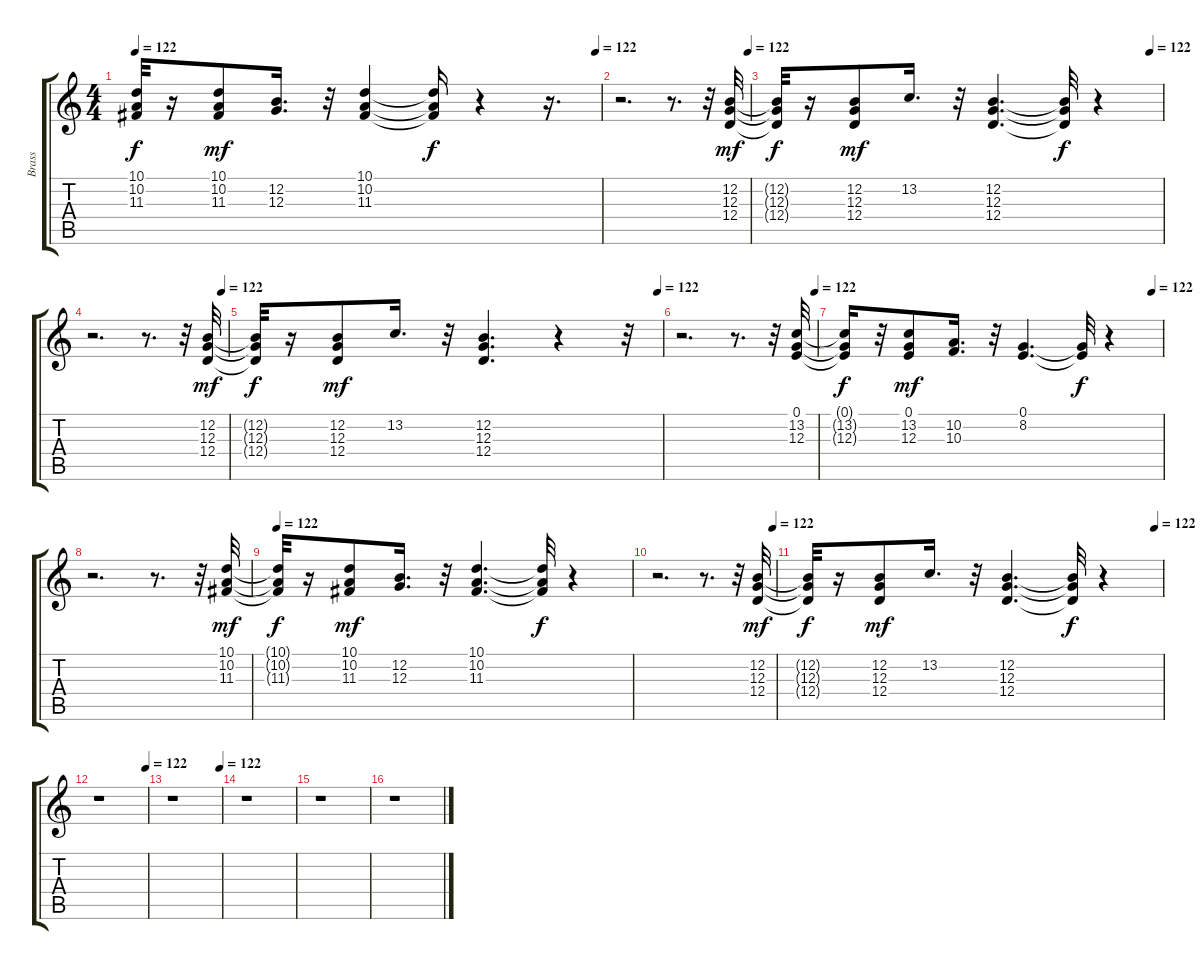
\track ("Brass" "Brass") {instrument brasssection}
\staff {score tabs}
\tuning (E4 B3 G3 D3 A2 E2) {hide}
\ts (4 4)
\tempo 122
\tempo (122 0.9895833333333334)
\clef g2
\ks c
(10.1{t} 10.2{t} 11.3{t}).32{dy f} r.16 (10.1 10.2 11.3).8{dy mf} (12.2 12.3).16{d} r.32 (10.1 10.2 11.3).4 (10.1{t} 10.2{t} 11.3{t}).16{dy f} r.4 r.16{d} |
\tempo (122 0.9895833333333334)
r.2{d} r.8{d} r.32 (12.2 12.3 12.4).32{dy mf} |
\tempo (122 0.96875)
(12.2{t} 12.3{t} 12.4{t}).32{dy f} r.16 (12.2 12.3 12.4).8{dy mf} 13.2.16{d} r.32 (12.2 12.3 12.4).4{d} (12.2{t} 12.3{t} 12.4{t}).32{dy f} r.4 |
\tempo (122 0.9583333333333334)
r.2{d} r.8{d} r.32 (12.2 12.3 12.4).32{dy mf} |
\tempo (122 0.9895833333333334)
(12.2{t} 12.3{t} 12.4{t}).32{dy f} r.16 (12.2 12.3 12.4).8{dy mf} 13.2.16{d} r.32 (12.2 12.3 12.4).4{d} r.4 r.32 |
\tempo (122 0.9895833333333334)
r.2{d} r.8{d} r.32 (0.1 13.2 12.3).32 |
\tempo (122 0.96875)
(0.1{t} 13.2{t} 12.3{t}).16{dy f} r.32 (0.1 13.2 12.3).8{dy mf} (10.2 10.3).16{d} r.32 (0.1 8.2).4{d} (0.1{t} 8.2{t}).32{dy f} r.4 |
r.2{d} r.8{d} r.32 (10.1 10.2 11.3).32{dy mf} |
\tempo 122
(10.1{t} 10.2{t} 11.3{t}).32{dy f} r.16 (10.1 10.2 11.3).8{dy mf} (12.2 12.3).16{d} r.32 (10.1 10.2 11.3).4{d} (10.1{t} 10.2{t} 11.3{t}).32{dy f} r.4 |
\tempo (122 0.9791666666666666)
r.2{d} r.8{d} r.32 (12.2 12.3 12.4).32{dy mf} |
\tempo (122 0.9791666666666666)
(12.2{t} 12.3{t} 12.4{t}).32{dy f} r.16 (12.2 12.3 12.4).8{dy mf} 13.2.16{d} r.32 (12.2 12.3 12.4).4{d} (12.2{t} 12.3{t} 12.4{t}).32{dy f} r.4 |
\tempo (122 0.9791666666666666)
r.1 |
\tempo (122 0.9791666666666666)
r.1 |
r.1 |
r.1 |
r.1
